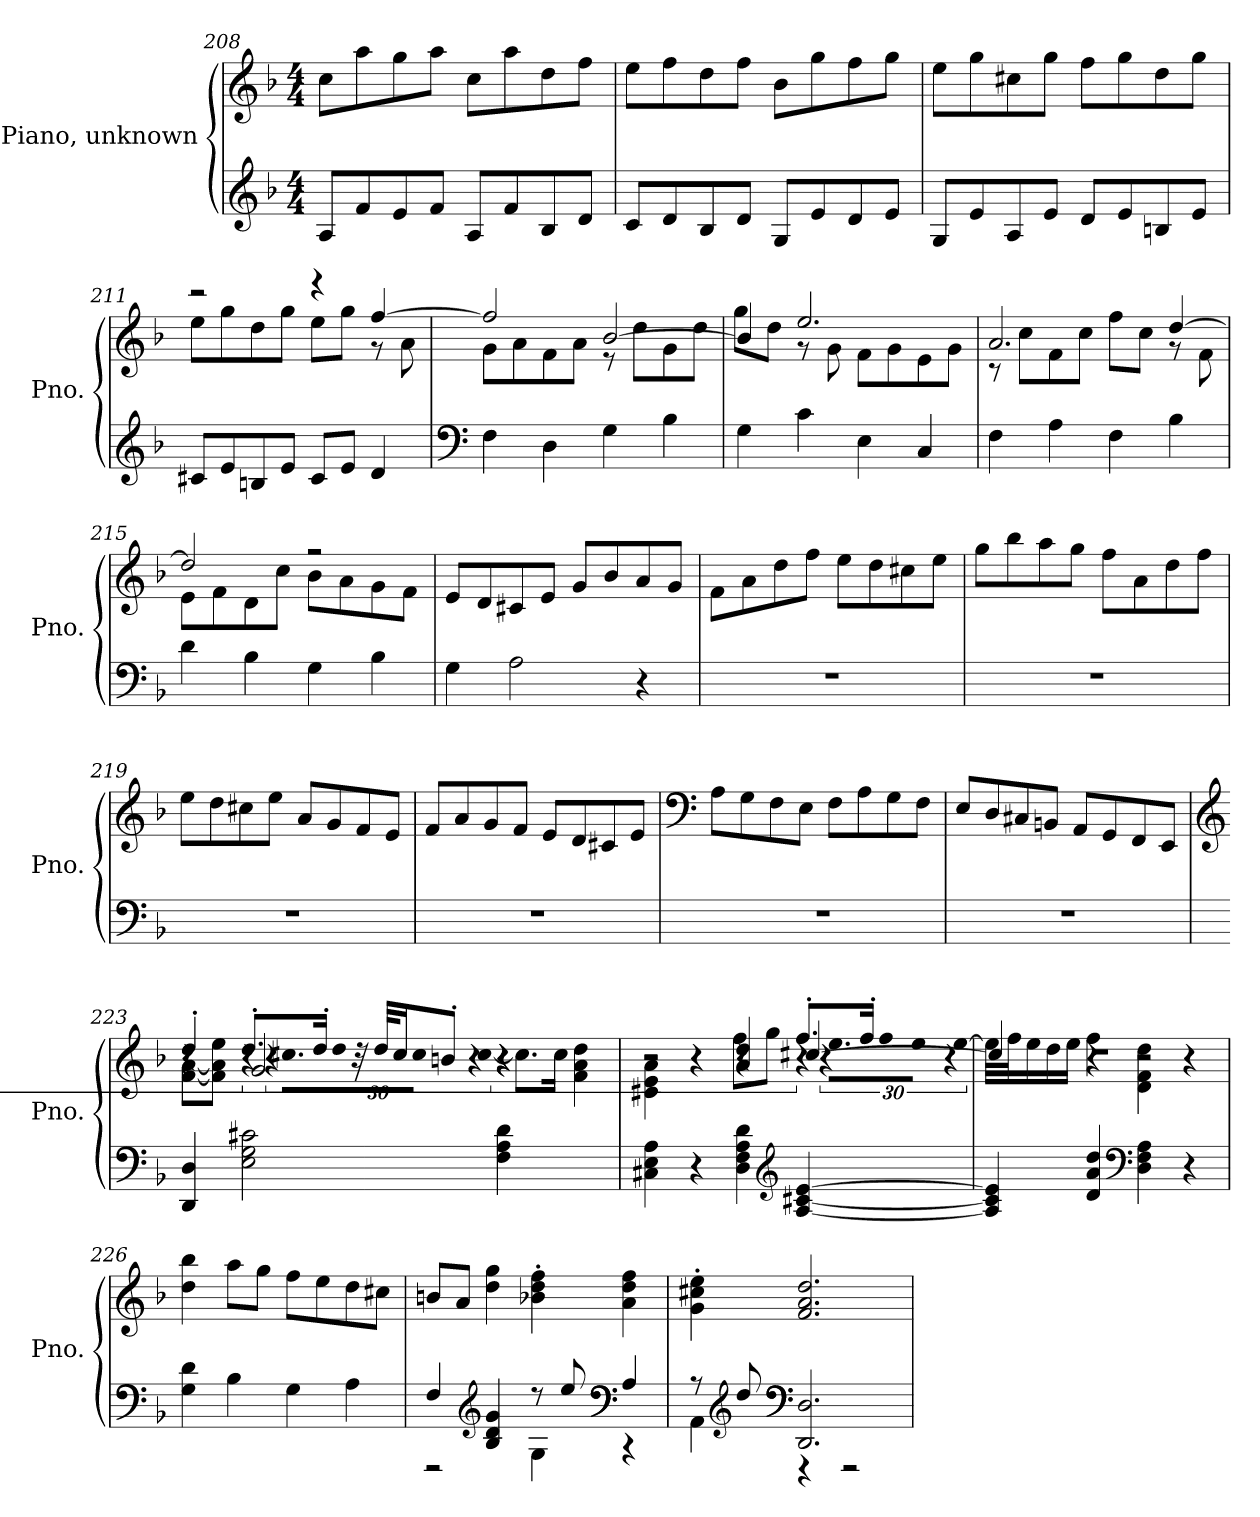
**kern	**kern
*part1	*part1
*staff2	*staff1
*I"Piano, unknown	*
*I'Pno.	*
*clefG2	*clefG2
*k[b-]	*k[b-]
*M4/4	*M4/4
=208	=208
8A/L	8cc\L
8f/	8aa\
8e/	8gg\
8f/J	8aa\J
8A/L	8cc\L
8f/	8aa\
8B-/	8dd\
8d/J	8ff\J
!!LO:LB:g=z
=209	=209
8c/L	8ee\L
8d/	8ff\
8B-/	8dd\
8d/J	8ff\J
8G/L	8b-\L
8e/	8gg\
8d/	8ff\
8e/J	8gg\J
=210	=210
8G/L	8ee\L
8e/	8gg\
8A/	8cc#X\
8e/J	8gg\J
8d/L	8ff\L
8e/	8gg\
8Bn/	8dd\
8e/J	8gg\J
=211	=211
*	*^
8c#X/L	2r	8ee\L
8e/	.	8gg\
8Bn/	.	8dd\
8e/J	.	8gg\J
8c#/L	4r	8ee\L
8e/J	.	8gg\J
4d/	[4ff/	8r
.	.	8a\
=212	=212	=212
*clefF4	*	*
4F\	2ff/]	8g\L
.	.	8a\
4D\	.	8f\
.	.	8a\J
4G\	[2b-/	8r
.	.	8dd\L
4B-\	.	8g\
.	.	8dd\J
!!LO:LB:g=z	!!
=213	=213	=213
4G\	4b-/]	8gg\L
.	.	8dd\J
4c\	2.ee/	8r
.	.	8g\
4E\	.	8f\L
.	.	8g\
4C/	.	8e\
.	.	8g\J
=214	=214	=214
4F\	2.a/	8r
.	.	8cc\L
4A\	.	8f\
.	.	8cc\J
4F\	.	8ff\L
.	.	8cc\J
4B-\	[4dd/	8r
.	.	8f\
=215	=215	=215
4d\	2dd/]	8e\L
.	.	8f\
4B-\	.	8d\
.	.	8cc\J
4G\	2r	8b-\L
.	.	8a\
4B-\	.	8g\
.	.	8f\J
*	*v	*v
=216	=216
4G\	8e/L
.	8d/
2A\	8c#X/
.	8e/J
.	8g/L
.	8b-/
4r	8a/
.	8g/J
=217	=217
1r	8f\L
.	8a\
.	8dd\
.	8ff\J
.	8ee\L
.	8dd\
.	8cc#X\
.	8ee\J
!!LO:LB:g=z
=218	=218
1r	8gg\L
.	8bb-\
.	8aa\
.	8gg\J
.	8ff\L
.	8a\
.	8dd\
.	8ff\J
=219	=219
1r	8ee\L
.	8dd\
.	8cc#X\
.	8ee\J
.	8a/L
.	8g/
.	8f/
.	8e/J
=220	=220
1r	8f/L
.	8a/
.	8g/
.	8f/J
.	8e/L
.	8d/
.	8c#X/
.	8e/J
=221	=221
*	*clefF4
1r	8A\L
.	8G\
.	8F\
.	8E\J
.	8F\L
.	8A\
.	8G\
.	8F\J
!!LO:LB:g=z
=222	=222
1r	8E/L
.	8D/
.	8C#X/
.	8BBn/J
.	8AA/L
.	8GG/
.	8FF/
.	8EE/J
=223	=223
*	*clefG2
*	*^
*	*	*^
4DD/ 4D/	4dd'/	[8f\ [8a\L	4r
.	.	8f\] 8a\] 8ee\J	.
!	!	!LO:N:vis=32	!
2E\ 2G\ 2c#X\	8.dd'/L	640%23r	2g/
!	!	!LO:N:vis=64	!
.	.	960%17r	.
!	!	!LO:N:vis=32.	!
.	.	1920%103cc#X\LLL	.
!	!	!LO:N:vis=32	!
.	.	640%23dd\J	.
!	!	!LO:N:vis=16	!
.	.	1920%137cc#\JJ	.
.	16dd'/Jk	.	.
!	!	!LO:N:vis=64	!
.	.	960%17r	.
!	!	!LO:N:vis=64	!
.	.	[960%17cc#\	.
.	32r	8.cc#\L]	.
.	32dd/KLL	.	.
.	16cc#/J	.	.
.	8bn'/J	.	.
.	.	16cc#\Jk	.
4F\ 4A\ 4d\	4r	4f\ 4a\ 4dd\	4r
!!LO:LB:g=z	!!	!!
=224	=224	=224	=224
4C#X\ 4E\ 4A\	2r	4c#X\ 4e\ 4a\	2r
4r	.	4r	.
4D\ 4F\ 4A\ 4d\	4a/ 4dd/	8ff\L	4r
.	.	8gg\J	.
*clefG2	*	*	*
!	!	!LO:N:vis=32	!
[4A/ [4c#X/ [4e/	8.ff'/L	640%23r	[4cc#X/
!	!	!LO:N:vis=64	!
.	.	960%17r	.
!	!	!LO:N:vis=32.	!
.	.	1920%103ee\LLL	.
!	!	!LO:N:vis=32	!
.	.	640%23ff\J	.
!	!	!LO:N:vis=16	!
.	.	1920%137ee\JJ	.
.	16ff'/Jk	.	.
!	!	!LO:N:vis=64	!
.	.	960%17r	.
!	!	!LO:N:vis=64	!
.	.	[960%17ee\	.
=225	=225	=225	=225
4A/] 4c#/] 4e/]	1r	32ee\LLL]	4cc#/]
.	.	32ff\J	.
.	.	16ee\	.
.	.	16dd\	.
.	.	16ee\JJ	.
4d/ 4a/ 4dd/	.	4ff\	4r
*clefF4	*	*	*
4D\ 4F\ 4A\	.	4d\ 4f\ 4dd\	2r
4r	.	4r	.
*	*v	*v	*v
=226	=226
4G\ 4d\	4dd\ 4bb-\
4B-\	8aa\L
.	8gg\J
4G\	8ff\L
.	8ee\
4A\	8dd\
.	8cc#X\J
!!LO:PB:g=z
=227	=227
*^	*
4F/	2r	8bn/L
.	.	8a/J
*clefG2	*	*
4B-/ 4d/ 4g/	.	4dd\ 4gg\
8r	4G\	4b-X\' 4dd\' 4ff\'
8ee/	.	.
*clefF4	*	*
4A/	4r	4a\ 4dd\ 4ff\
=228	=228	=228
8r	4AA\	4g\' 4cc#X\' 4ee\'
*clefG2	*	*
8dd/	.	.
*clefF4	*	*
2.DD/ 2.D/	4r	2.f/ 2.a/ 2.dd/
.	2r	.
*v	*v	*
=	=
*-	*-
